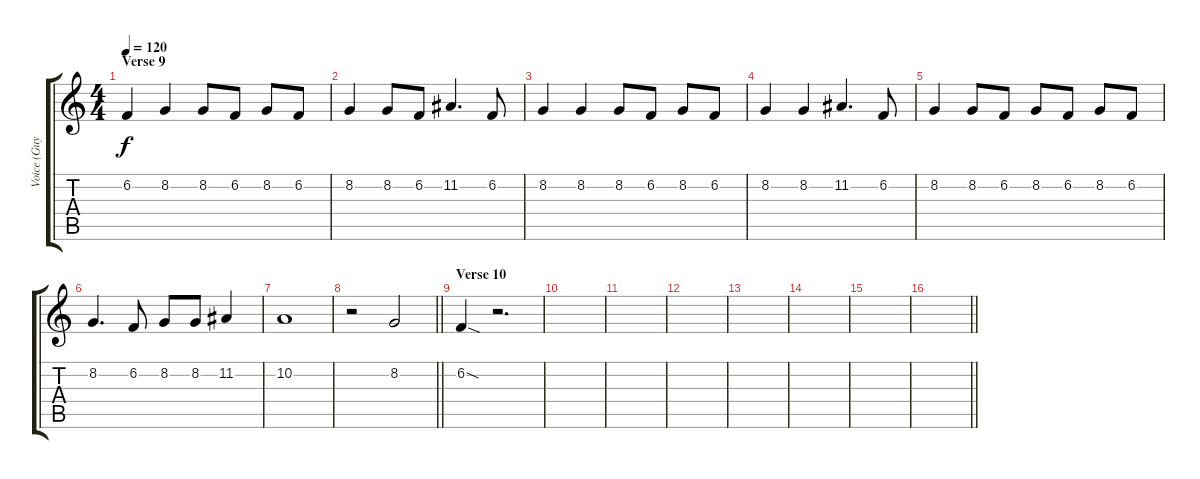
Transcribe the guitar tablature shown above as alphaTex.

\track ("Voice (Guy)" "Voice (Guy") {instrument lead2sawtooth}
\staff {score tabs}
\tuning (E4 B3 G3 D3 A2 E2) {hide}
\ts (4 4)
\section ("" "Verse 9")
\tempo 120
\clef g2
\ks c
6.2.4{dy f} 8.2.4 8.2.8 6.2.8 8.2.8 6.2.8 |
8.2.4 8.2.8 6.2.8 11.2.4{d} 6.2.8 |
8.2.4 8.2.4 8.2.8 6.2.8 8.2.8 6.2.8 |
8.2.4 8.2.4 11.2.4{d} 6.2.8 |
8.2.4 8.2.8 6.2.8 8.2.8 6.2.8 8.2.8 6.2.8 |
8.2.4{d} 6.2.8 8.2.8 8.2.8 11.2.4 |
10.2.1 |
\barLineRight lightlight
r.2 8.2.2 |
\section ("" "Verse 10")
6.2{sod}.4 r.2{d} |
|
|
|
|
|
|
\barLineRight lightlight
